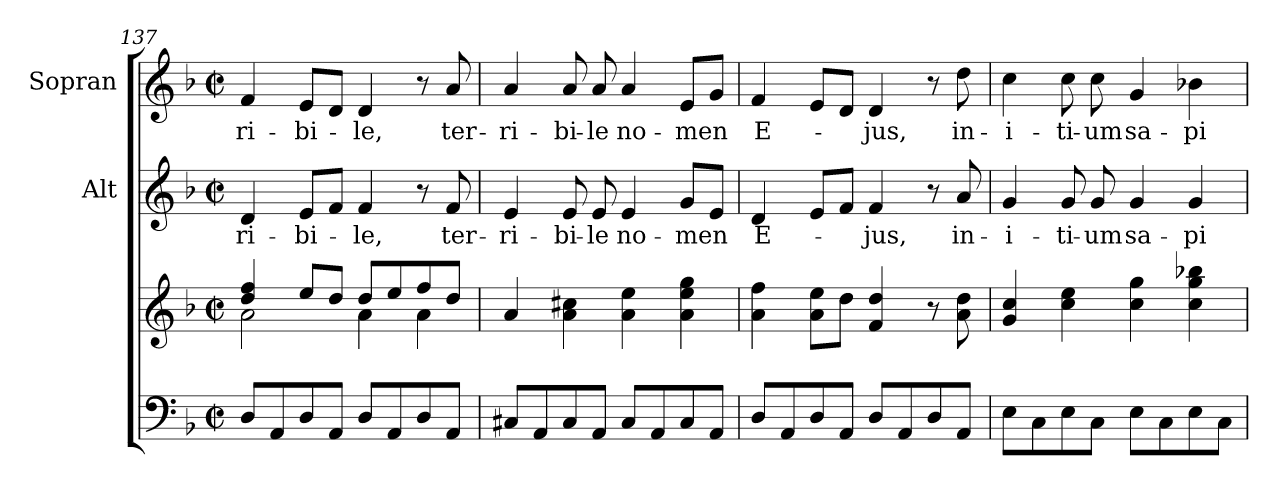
**kern	**kern	**kern	**text	**kern	**text
*part3	*part3	*part2	*part2	*part1	*part1
*staff4	*staff3	*staff2	*staff2	*staff1	*staff1
*	*	*I"Alt	*	*I"Sopran	*
*	*	*I'A.	*	*I'S.	*
*clefF4	*clefG2	*clefG2	*	*clefG2	*
*k[b-]	*k[b-]	*k[b-]	*	*k[b-]	*
*F:	*F:	*F:	*	*F:	*
*M2/2	*M2/2	*M2/2	*	*M2/2	*
*met(c|)	*met(c|)	*met(c|)	*	*met(c|)	*
=137	=137	=137	=137	=137	=137
*	*^	*	*	*	*
!	!	!	!	!LO:LY:b	!	!LO:LY:b
8D/L	4dd/ 4ff/	2a\	4d/	-ri-	4f/	-ri-
8AA/	.	.	.	.	.	.
!	!	!	!	!LO:LY:b	!	!LO:LY:b
8D/	8ee/L	.	8e/L	-bi-	8e/L	-bi-
8AA/J	8dd/J	.	8f/J	.	8d/J	.
!	!	!	!	!LO:LY:b	!	!LO:LY:b
8D/L	8dd/L	4a\	4f/	-le,	4d/	-le,
8AA/	8ee/	.	.	.	.	.
8D/	8ff/	4a\	8r	.	8r	.
!	!	!	!	!LO:LY:b	!	!LO:LY:b
8AA/J	8dd/J	.	8f/	ter-	8a/	ter-
*	*v	*v	*	*	*	*
=138	=138	=138	=138	=138	=138
!	!	!	!LO:LY:b	!	!LO:LY:b
8C#X/L	4a/	4e/	-ri-	4a/	-ri-
8AA/	.	.	.	.	.
!	!	!	!LO:LY:b	!	!LO:LY:b
8C#/	4a\ 4cc#X\	8e/	-bi-	8a/	-bi-
!	!	!	!LO:LY:b	!	!LO:LY:b
8AA/J	.	8e/	-le	8a/	-le
!	!	!	!LO:LY:b	!	!LO:LY:b
8C#/L	4a\ 4ee\	4e/	no-	4a/	no-
8AA/	.	.	.	.	.
!	!	!	!LO:LY:b	!	!LO:LY:b
8C#/	4a\ 4ee\ 4gg\	8g/L	-men	8e/L	-men
8AA/J	.	8e/J	.	8g/J	.
=139	=139	=139	=139	=139	=139
!	!	!	!LO:LY:b	!	!LO:LY:b
8D/L	4a\ 4ff\	4d/	E-	4f/	E-
8AA/	.	.	.	.	.
8D/	8a\ 8ee\L	8e/L	.	8e/L	.
8AA/J	8dd\J	8f/J	.	8d/J	.
!	!	!	!LO:LY:b	!	!LO:LY:b
8D/L	4f/ 4dd/	4f/	-jus,	4d/	-jus,
8AA/	.	.	.	.	.
8D/	8r	8r	.	8r	.
!	!	!	!LO:LY:b	!	!LO:LY:b
8AA/J	8a\ 8dd\	8a/	in-	8dd\	in-
!!LO:LB:g=z
=140	=140	=140	=140	=140	=140
!	!	!	!LO:LY:b	!	!LO:LY:b
8E\L	4g/ 4cc/	4g/	-i-	4cc\	-i-
8C\	.	.	.	.	.
!	!	!	!LO:LY:b	!	!LO:LY:b
8E\	4cc\ 4ee\	8g/	-ti-	8cc\	-ti-
!	!	!	!LO:LY:b	!	!LO:LY:b
8C\J	.	8g/	-um	8cc\	-um
!	!	!	!LO:LY:b	!	!LO:LY:b
8E\L	4cc\ 4gg\	4g/	sa-	4g/	sa-
8C\	.	.	.	.	.
!	!	!	!LO:LY:b	!	!LO:LY:b
8E\	4cc\ 4gg\ 4bb-X\	4g/	-pi-	4b-X\	-pi-
8C\J	.	.	.	.	.
=	=	=	=	=	=
*-	*-	*-	*-	*-	*-
